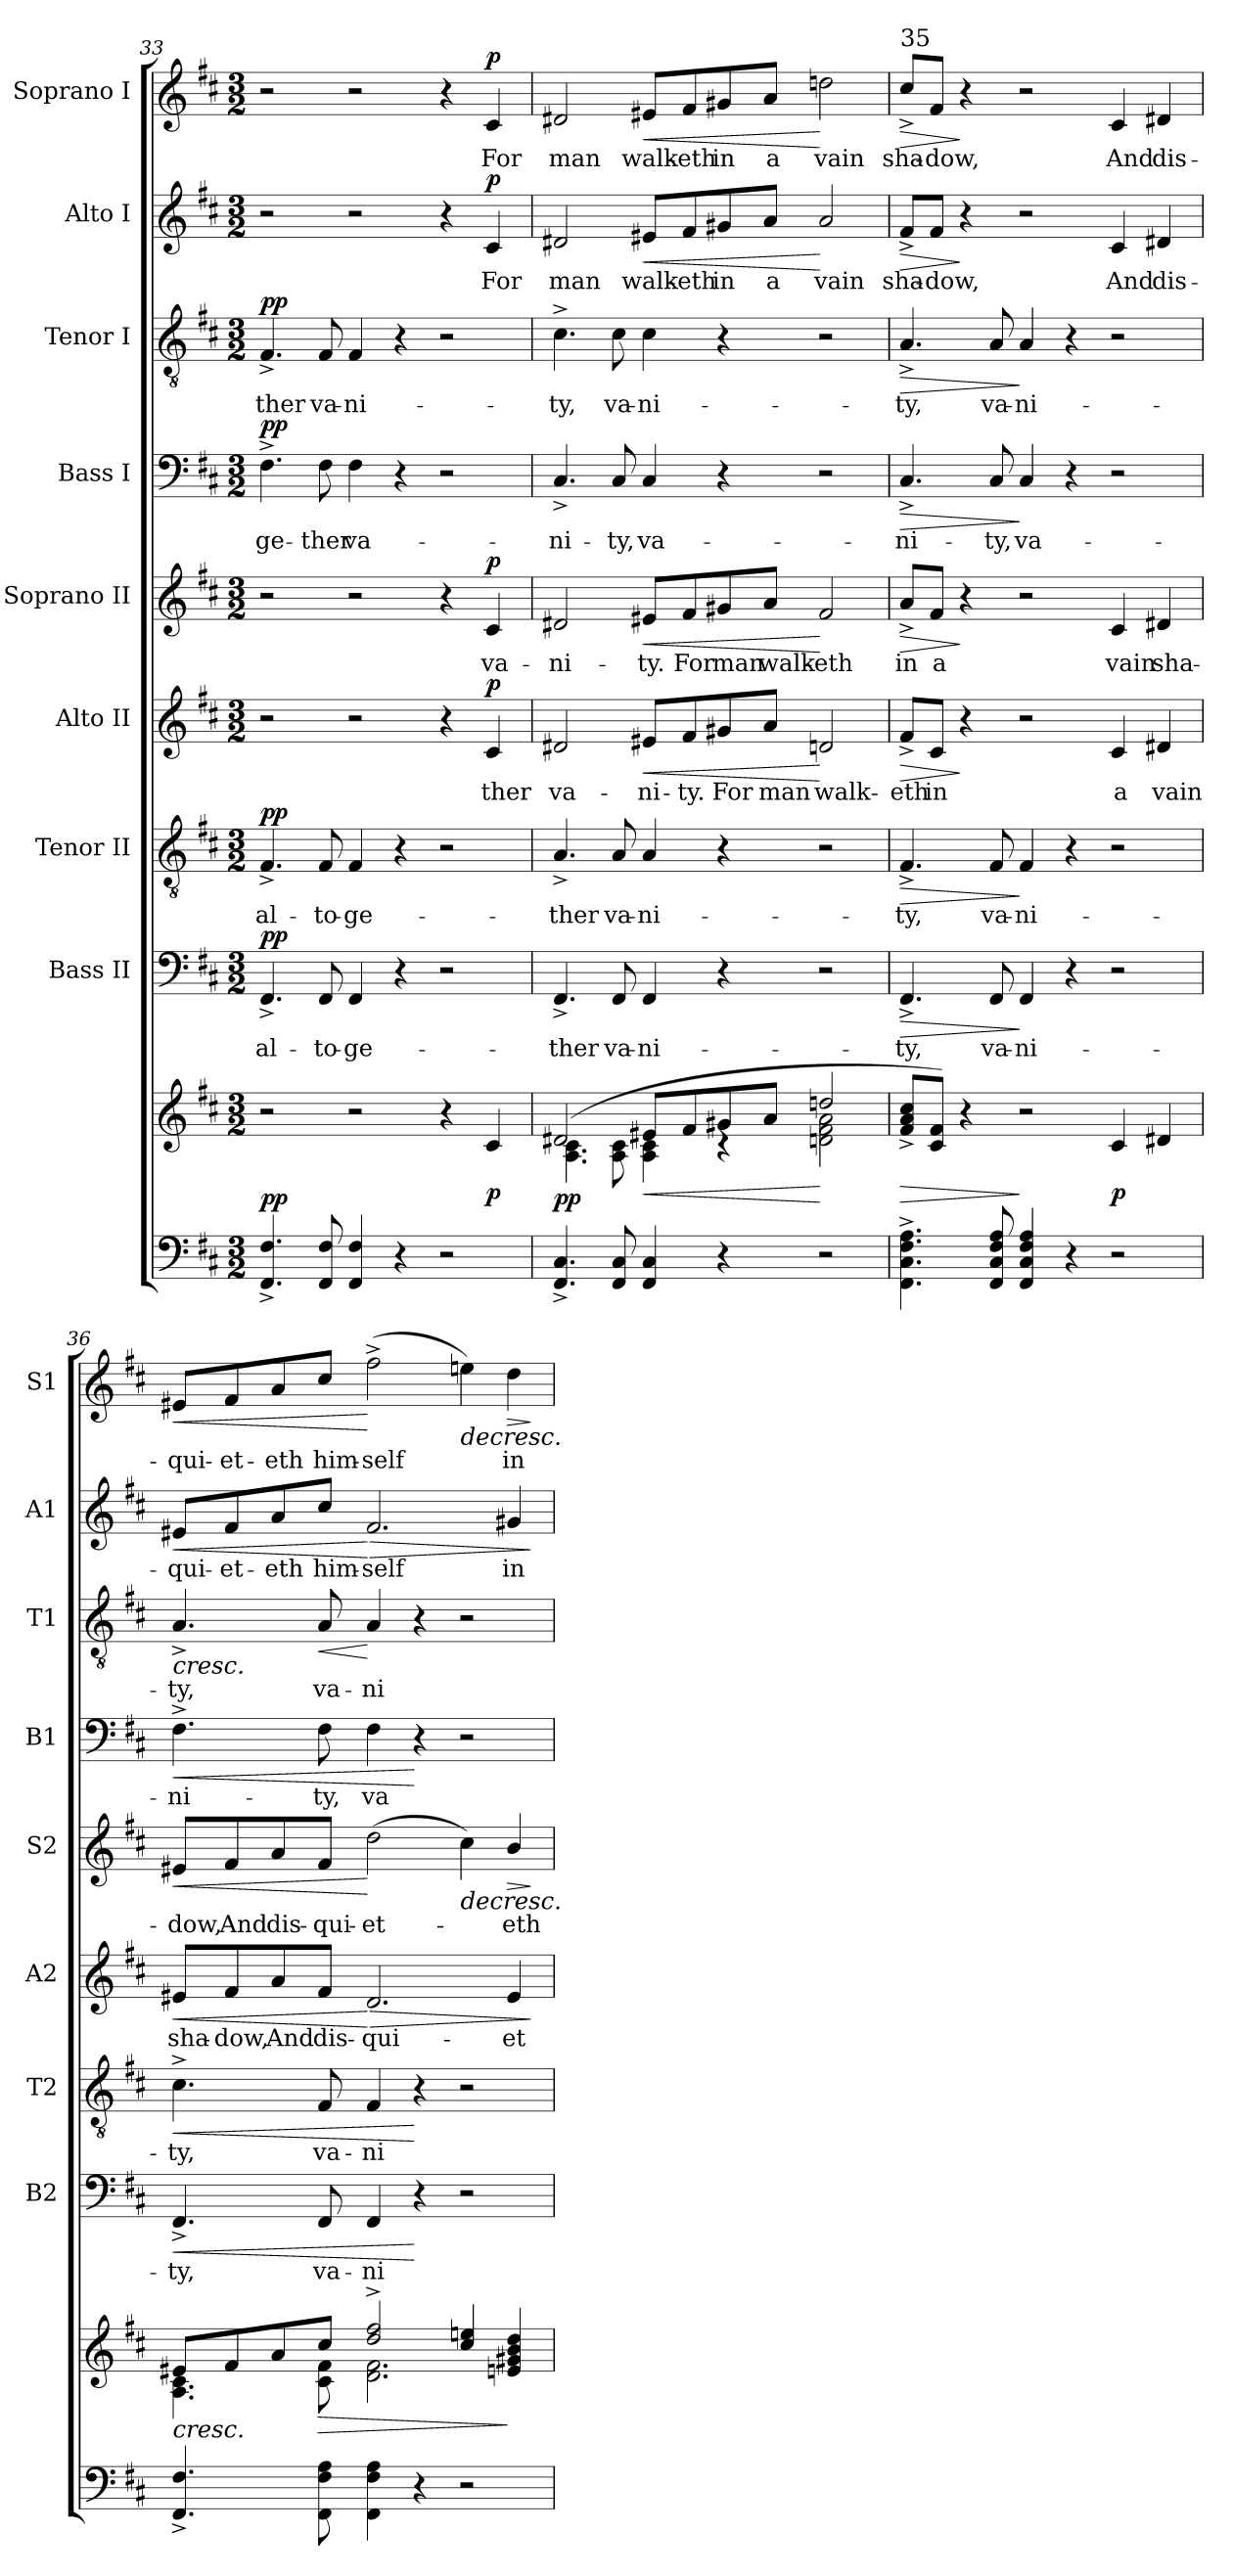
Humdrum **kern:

**kern	**dynam	**kern	**dynam	**kern	**text	**dynam	**kern	**text	**dynam	**kern	**text	**dynam	**kern	**text	**dynam	**kern	**text	**dynam	**kern	**text	**dynam	**kern	**text	**dynam	**kern	**text	**dynam
*part10	*part10	*part9	*part9	*part8	*part8	*part8	*part7	*part7	*part7	*part6	*part6	*part6	*part5	*part5	*part5	*part4	*part4	*part4	*part3	*part3	*part3	*part2	*part2	*part2	*part1	*part1	*part1
*staff10	*staff10	*staff9	*staff9	*staff8	*staff8	*staff8	*staff7	*staff7	*staff7	*staff6	*staff6	*staff6	*staff5	*staff5	*staff5	*staff4	*staff4	*staff4	*staff3	*staff3	*staff3	*staff2	*staff2	*staff2	*staff1	*staff1	*staff1
*	*	*	*	*I"Bass II	*	*	*I"Tenor II	*	*	*I"Alto II	*	*	*I"Soprano II	*	*	*I"Bass I	*	*	*I"Tenor I	*	*	*I"Alto I	*	*	*I"Soprano I	*	*
*	*	*	*	*I'B2	*	*	*I'T2	*	*	*I'A2	*	*	*I'S2	*	*	*I'B1	*	*	*I'T1	*	*	*I'A1	*	*	*I'S1	*	*
*clefF4	*	*clefG2	*	*clefF4	*	*	*clefGv2	*	*	*clefG2	*	*	*clefG2	*	*	*clefF4	*	*	*clefGv2	*	*	*clefG2	*	*	*clefG2	*	*
*k[f#c#]	*	*k[f#c#]	*	*k[f#c#]	*	*	*k[f#c#]	*	*	*k[f#c#]	*	*	*k[f#c#]	*	*	*k[f#c#]	*	*	*k[f#c#]	*	*	*k[f#c#]	*	*	*k[f#c#]	*	*
*D:	*	*D:	*	*D:	*	*	*D:	*	*	*D:	*	*	*D:	*	*	*D:	*	*	*D:	*	*	*D:	*	*	*D:	*	*
*M3/2	*	*M3/2	*	*M3/2	*	*	*M3/2	*	*	*M3/2	*	*	*M3/2	*	*	*M3/2	*	*	*M3/2	*	*	*M3/2	*	*	*M3/2	*	*
=33	=33	=33	=33	=33	=33	=33	=33	=33	=33	=33	=33	=33	=33	=33	=33	=33	=33	=33	=33	=33	=33	=33	=33	=33	=33	=33	=33
!	!LO:DY:a	!	!	!	!LO:LY:b	!LO:DY:b	!	!LO:LY:b	!LO:DY:b	!	!	!	!	!	!	!	!LO:LY:b	!LO:DY:b	!	!LO:LY:b	!LO:DY:b	!	!	!	!	!	!
4.FF#/^< 4.F#/^<	pp	2r	.	4.FF#^</	al-	pp	4.F#^</	al-	pp	2r	.	.	2r	.	.	4.F#^>\	-ge-	pp	4.F#^</	-ther	pp	2r	.	.	2r	.	.
!	!	!	!	!	!LO:LY:b	!	!	!LO:LY:b	!	!	!	!	!	!	!	!	!LO:LY:b	!	!	!LO:LY:b	!	!	!	!	!	!	!
8FF#/ 8F#/	.	.	.	8FF#/	-to-	.	8F#/	-to-	.	.	.	.	.	.	.	8F#\	-ther	.	8F#/	va-	.	.	.	.	.	.	.
!	!	!	!	!	!LO:LY:b	!	!	!LO:LY:b	!	!	!	!	!	!	!	!	!LO:LY:b	!	!	!LO:LY:b	!	!	!	!	!	!	!
4FF#/ 4F#/	.	2r	.	4FF#/	-ge-	.	4F#/	-ge-	.	2r	.	.	2r	.	.	4F#\	va-	.	4F#/	-ni-	.	2r	.	.	2r	.	.
4r	.	.	.	4r	.	.	4r	.	.	.	.	.	.	.	.	4r	.	.	4r	.	.	.	.	.	.	.	.
2r	.	4r	.	2r	.	.	2r	.	.	4r	.	.	4r	.	.	2r	.	.	2r	.	.	4r	.	.	4r	.	.
!	!	!	!LO:DY:b	!	!	!	!	!	!	!	!LO:LY:b	!LO:DY:b	!	!LO:LY:b	!LO:DY:b	!	!	!	!	!	!	!	!LO:LY:b	!LO:DY:b	!	!LO:LY:b	!LO:DY:b
.	.	4c#/	p	.	.	.	.	.	.	4c#/	-ther	p	4c#/	va-	p	.	.	.	.	.	.	4c#/	For	p	4c#/	For	p
!!LO:PB:g=z
=34	=34	=34	=34	=34	=34	=34	=34	=34	=34	=34	=34	=34	=34	=34	=34	=34	=34	=34	=34	=34	=34	=34	=34	=34	=34	=34	=34
*	*	*^	*	*	*	*	*	*	*	*	*	*	*	*	*	*	*	*	*	*	*	*	*	*	*	*	*
!	!LO:DY:a	!	!	!	!	!LO:LY:b	!	!	!LO:LY:b	!	!	!LO:LY:b	!	!	!LO:LY:b	!	!	!LO:LY:b	!	!	!LO:LY:b	!	!	!LO:LY:b	!	!	!LO:LY:b	!
4.FF#/^< 4.C#/^<	pp	(>2d#X/	4.A\ 4.c#\	.	4.FF#^</	-ther	.	4.A^</	-ther	.	2d#X/	va-	.	2d#X/	-ni-	.	4.C#^</	-ni-	.	4.c#^>\	-ty,	.	2d#X/	man	.	2d#X/	man	.
!	!	!	!	!	!	!LO:LY:b	!	!	!LO:LY:b	!	!	!	!	!	!	!	!	!LO:LY:b	!	!	!LO:LY:b	!	!	!	!	!	!	!
8FF#/ 8C#/	.	.	8A\ 8c#\	.	8FF#/	va-	.	8A/	va-	.	.	.	.	.	.	.	8C#/	-ty,	.	8c#\	va-	.	.	.	.	.	.	.
!	!	!	!	!LO:HP:b	!	!LO:LY:b	!	!	!LO:LY:b	!	!	!LO:LY:b	!LO:HP:b	!	!LO:LY:b	!LO:HP:b	!	!LO:LY:b	!	!	!LO:LY:b	!	!	!LO:LY:b	!LO:HP:b	!	!LO:LY:b	!LO:HP:b
4FF#/ 4C#/	.	8e#X/L	4A\ 4c#\	<	4FF#/	-ni-	.	4A/	-ni-	.	8e#X/L	-ni-	<	8e#X/L	-ty.	<	4C#/	va-	.	4c#\	-ni-	.	8e#X/L	walk-	<	8e#X/L	walk-	<
!	!	!	!	!	!	!	!	!	!	!	!	!LO:LY:b	!	!	!LO:LY:b	!	!	!	!	!	!	!	!	!LO:LY:b	!	!	!LO:LY:b	!
.	.	8f#/	.	.	.	.	.	.	.	.	8f#/	-ty.	.	8f#/	For	.	.	.	.	.	.	.	8f#/	-eth	.	8f#/	-eth	.
!	!	!	!	!	!	!	!	!	!	!	!	!LO:LY:b	!	!	!LO:LY:b	!	!	!	!	!	!	!	!	!LO:LY:b	!	!	!LO:LY:b	!
4r	.	8g#X/	4rc	.	4r	.	.	4r	.	.	8g#X/	For	.	8g#X/	man	.	4r	.	.	4r	.	.	8g#X/	in	.	8g#X/	in	.
!	!	!	!	!	!	!	!	!	!	!	!	!LO:LY:b	!	!	!LO:LY:b	!	!	!	!	!	!	!	!	!LO:LY:b	!	!	!LO:LY:b	!
.	.	8a/J	.	.	.	.	.	.	.	.	8a/J	man	.	8a/J	walk-	.	.	.	.	.	.	.	8a/J	a	.	8a/J	a	.
!	!	!	!	!	!	!	!	!	!	!	!	!LO:LY:b	!	!	!LO:LY:b	!	!	!	!	!	!	!	!	!LO:LY:b	!	!	!LO:LY:b	!
2r	.	2ddni/	2dni\ 2f#\ 2a\	[	2r	.	.	2r	.	.	2dn/	walk-	[	2f#/	-eth	[	2r	.	.	2r	.	.	2a/	vain	[	2ddni\	vain	[
=35	=35	=35	=35	=35	=35	=35	=35	=35	=35	=35	=35	=35	=35	=35	=35	=35	=35	=35	=35	=35	=35	=35	=35	=35	=35	=35	=35	=35
!	!	!	!	!	!	!	!	!	!	!	!	!	!	!	!	!	!	!	!	!	!	!	!	!	!	!LO:TX:a:t=35	!	!
!	!	!	!	!LO:HP:b	!	!LO:LY:b	!LO:HP:b	!	!LO:LY:b	!LO:HP:b	!	!LO:LY:b	!LO:HP:b	!	!LO:LY:b	!LO:HP:b	!	!LO:LY:b	!LO:HP:b	!	!LO:LY:b	!LO:HP:b	!	!LO:LY:b	!LO:HP:b	!	!LO:LY:b	!LO:HP:b
4.FF#\^< 4.C#\^< 4.F#\^< 4.A\^<	.	8f#/^< 8a/^< 8cc#/^<L	2ryy	>	4.FF#^</	-ty,	>	4.F#^</	-ty,	>	8f#^</L	-eth	>	8a^</L	in	>	4.C#^</	-ni-	>	4.A^</	-ty,	>	8f#^</L	sha-	>	8cc#^>/L	sha-	>
!	!	!	!	!	!	!	!	!	!	!	!	!LO:LY:b	!	!	!LO:LY:b	!	!	!	!	!	!	!	!	!LO:LY:b	!	!	!LO:LY:b	!
.	.	8c#/ 8f#/J)	.	.	.	.	.	.	.	.	8c#/J	in	.	8f#/J	a	.	.	.	.	.	.	.	8f#/J	-dow,	.	8f#/J	-dow,	.
.	.	4r	.	.	.	.	.	.	.	.	4r	.	]	4r	.	]	.	.	.	.	.	.	4r	.	]	4r	.	]
!	!	!	!	!	!	!LO:LY:b	!	!	!LO:LY:b	!	!	!	!	!	!	!	!	!LO:LY:b	!	!	!LO:LY:b	!	!	!	!	!	!	!
8FF#/ 8C#/ 8F#/ 8A/	.	.	.	.	8FF#/	va-	.	8F#/	va-	.	.	.	.	.	.	.	8C#/	-ty,	.	8A/	va-	.	.	.	.	.	.	.
!	!	!	!	!	!	!LO:LY:b	!	!	!LO:LY:b	!	!	!	!	!	!	!	!	!LO:LY:b	!	!	!LO:LY:b	!	!	!	!	!	!	!
4FF#/ 4C#/ 4F#/ 4A/	.	2r	2ryy	]	4FF#/	-ni-	]	4F#/	-ni-	]	2r	.	.	2r	.	.	4C#/	va-	]	4A/	-ni-	]	2r	.	.	2r	.	.
4r	.	.	.	.	4r	.	.	4r	.	.	.	.	.	.	.	.	4r	.	.	4r	.	.	.	.	.	.	.	.
!	!	!	!	!LO:DY:b	!	!	!	!	!	!	!	!LO:LY:b	!	!	!LO:LY:b	!	!	!	!	!	!	!	!	!LO:LY:b	!	!	!LO:LY:b	!
2r	.	4c#/	2ryy	p	2r	.	.	2r	.	.	4c#/	a	.	4c#/	vain	.	2r	.	.	2r	.	.	4c#/	And	.	4c#/	And	.
!	!	!	!	!	!	!	!	!	!	!	!	!LO:LY:b	!	!	!LO:LY:b	!	!	!	!	!	!	!	!	!LO:LY:b	!	!	!LO:LY:b	!
.	.	4d#X/	.	.	.	.	.	.	.	.	4d#X/	vain	.	4d#X/	sha-	.	.	.	.	.	.	.	4d#X/	dis-	.	4d#X/	dis-	.
=36	=36	=36	=36	=36	=36	=36	=36	=36	=36	=36	=36	=36	=36	=36	=36	=36	=36	=36	=36	=36	=36	=36	=36	=36	=36	=36	=36	=36
!	!	!	!	!LO:HP:b	!	!LO:LY:b	!LO:HP:b	!	!LO:LY:b	!LO:HP:b	!	!LO:LY:b	!LO:HP:b	!	!LO:LY:b	!LO:HP:b	!	!LO:LY:b	!LO:HP:b	!	!LO:LY:b	!LO:HP:b	!	!LO:LY:b	!LO:HP:b	!	!LO:LY:b	!LO:HP:b
4.FF#/^< 4.F#/^<	.	8e#X/L	4.A\ 4.c#\	<	4.FF#^</	-ty,	<	4.c#^>\	-ty,	<	8e#X/L	sha-	<	8e#X/L	-dow,	<	4.F#^>\	-ni-	<	4.A^</	-ty,	<	8e#X/L	-qui-	<	8e#X/L	-qui-	<
!	!	!	!	!	!	!	!	!	!	!	!	!LO:LY:b	!	!	!LO:LY:b	!	!	!	!	!	!	!	!	!LO:LY:b	!	!	!LO:LY:b	!
.	.	8f#/	.	.	.	.	.	.	.	.	8f#/	-dow,	.	8f#/	And	.	.	.	.	.	.	.	8f#/	-et-	.	8f#/	-et-	.
!	!	!	!	!	!	!	!	!	!	!	!	!LO:LY:b	!	!	!LO:LY:b	!	!	!	!	!	!	!	!	!LO:LY:b	!	!	!LO:LY:b	!
.	.	8a/	.	.	.	.	.	.	.	.	8a/	And	.	8a/	dis-	.	.	.	.	.	.	.	8a/	-eth	.	8a/	-eth	.
!	!	!	!	!LO:HP:b	!	!LO:LY:b	!	!	!LO:LY:b	!	!	!LO:LY:b	!	!	!LO:LY:b	!	!	!LO:LY:b	!	!	!LO:LY:b	!LO:HP:b	!	!LO:LY:b	!	!	!LO:LY:b	!
8FF#\ 8F#\ 8A\	.	8cc#/J	8c#\ 8f#\	>	8FF#/	va-	.	8F#/	va-	.	8f#/J	dis-	.	8f#/J	-qui-	.	8F#\	-ty,	.	8A/	va-	<	8cc#/J	him-	.	8cc#/J	him-	.
!	!	!	!	!	!	!LO:LY:b	!	!	!LO:LY:b	!	!	!LO:LY:b	!LO:HP:n=1:b	!	!LO:LY:b	!	!	!LO:LY:b	!	!	!LO:LY:b	!	!	!LO:LY:b	!LO:HP:n=1:b	!	!LO:LY:b	!
4FF#\ 4F#\ 4A\	.	2dd/^> 2ff#/^>	2.d\ 2.f#\	[	4FF#/	-ni-	.	4F#/	-ni-	.	2.d/	-qui-	[ >	(>2dd\	-et-	[	4F#\	va-	.	4A/	-ni-	[	2.f#/	-self	[ >	(>2ff#^>\	-self	[
4r	.	.	.	.	4r	.	[	4r	.	[	.	.	.	.	.	.	4r	.	[	4r	.	[	.	.	.	.	.	.
!	!	!	!	!	!	!	!	!	!	!	!	!	!	!	!	!LO:HP:b	!	!	!	!	!	!	!	!	!	!	!	!LO:HP:b
2r	.	4cc#/ 4eeni/	.	.	2r	.	.	2r	.	.	.	.	.	4cc#\)	.	>	2r	.	.	2r	.	.	.	.	.	4eeni\)	.	>
!	!	!	!	!	!	!	!	!	!	!	!	!LO:LY:b	!	!	!LO:LY:b	!LO:HP:b	!	!	!	!	!	!	!	!LO:LY:b	!	!	!LO:LY:b	!LO:HP:b
.	.	4en/ 4g#X/ 4b/ 4dd/	4ryy	]	.	.	.	.	.	.	4e#/	-et-	.	4b/	-eth	>	.	.	.	.	.	.	4g#X/	in	.	4dd\	in	>
*	*	*v	*v	*	*	*	*	*	*	*	*	*	*	*	*	*	*	*	*	*	*	*	*	*	*	*	*	*
.	.	.	.	.	.	.	.	.	.	.	.	]	.	.	] ]	.	.	.	.	.	.	.	.	]	.	.	] ]
=	=	=	=	=	=	=	=	=	=	=	=	=	=	=	=	=	=	=	=	=	=	=	=	=	=	=	=
*-	*-	*-	*-	*-	*-	*-	*-	*-	*-	*-	*-	*-	*-	*-	*-	*-	*-	*-	*-	*-	*-	*-	*-	*-	*-	*-	*-
